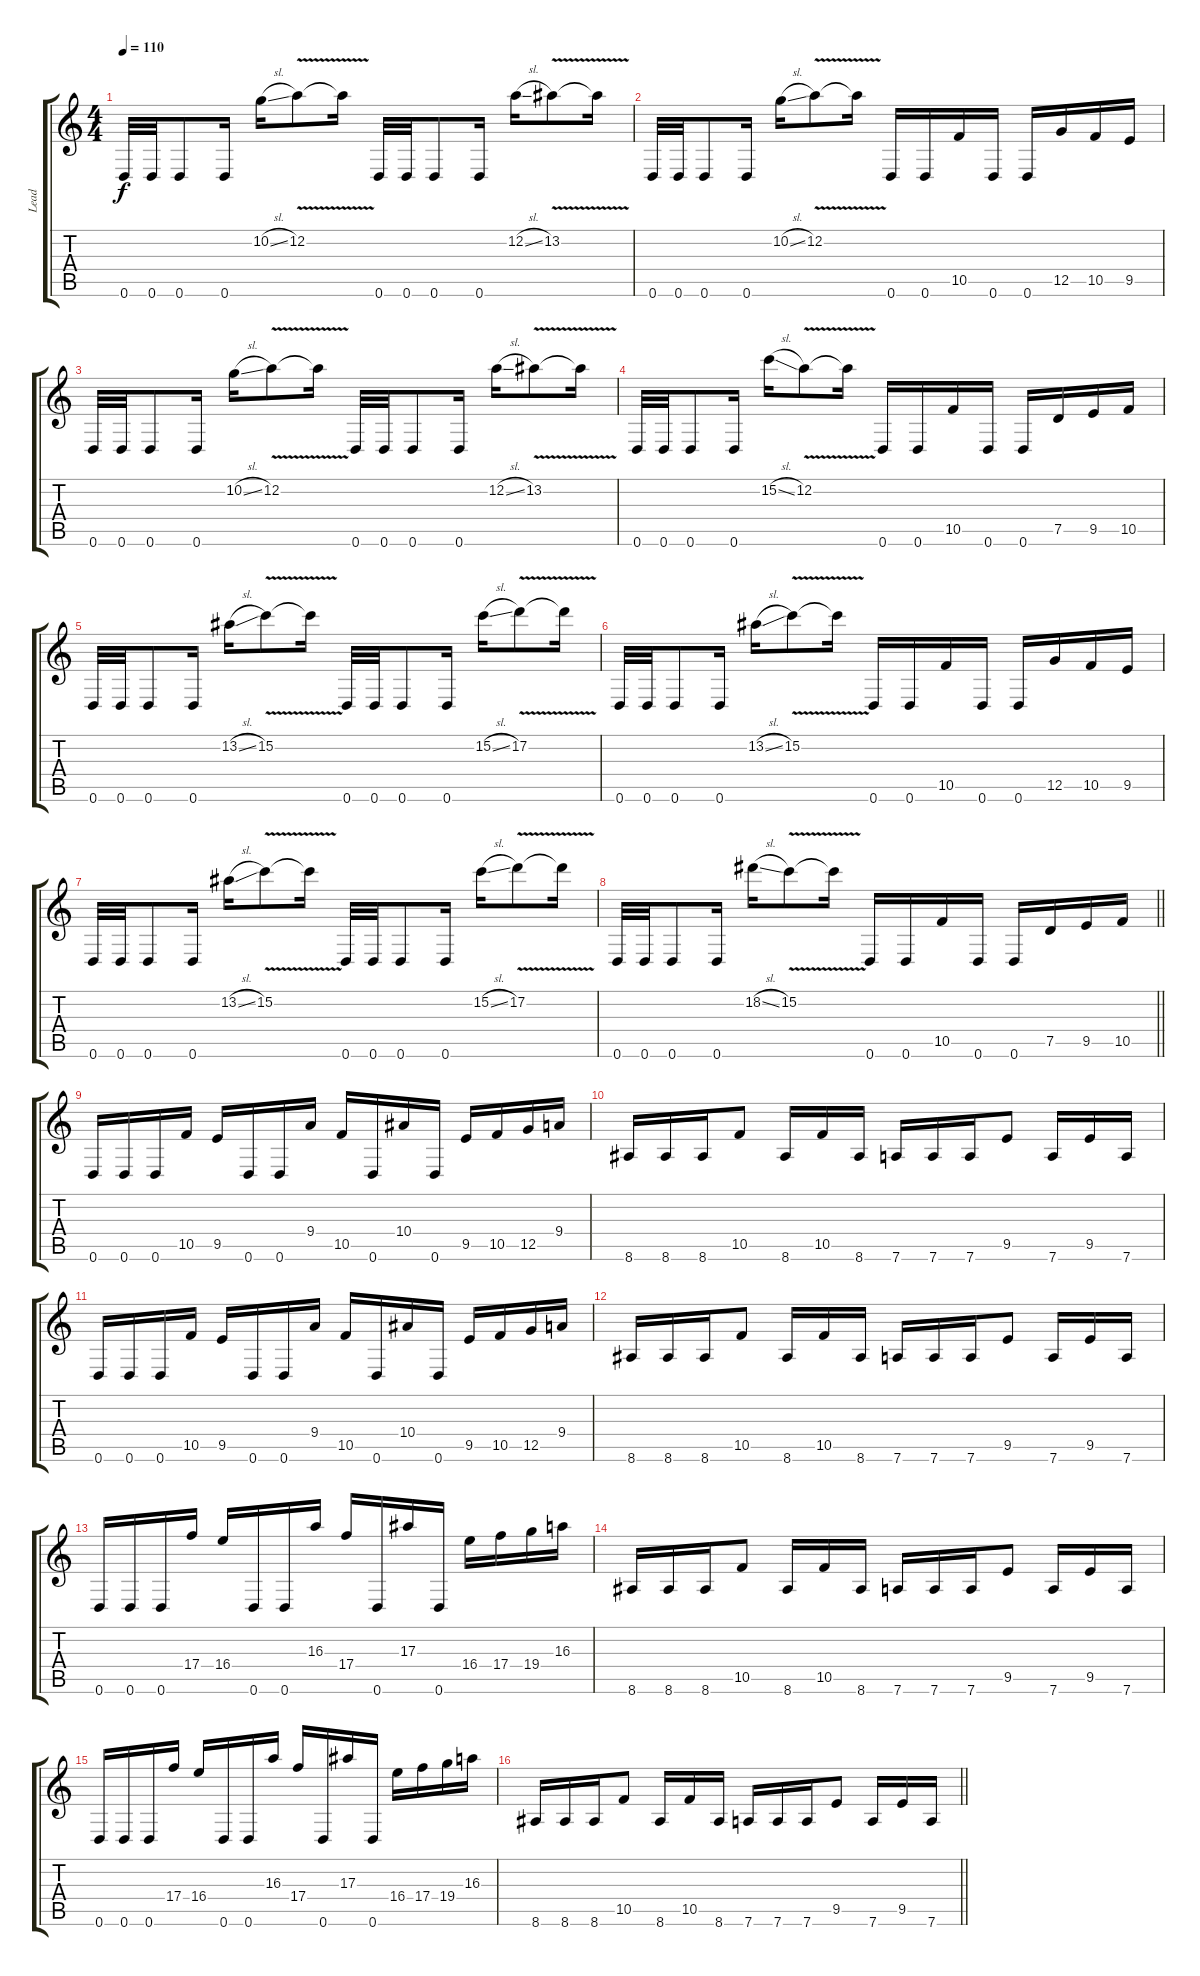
\track ("Lead" "Lead") {instrument distortionguitar}
\staff {score tabs}
\tuning (D4 A3 F3 C3 G2 D2) {hide}
\ts (4 4)
\section ("" "")
\tempo 110
\clef g2
\ks c
0.6.32{dy f} 0.6.32 0.6.8 0.6.16 10.2{sl}.16 12.2{v}.8 12.2{t}.16 0.6.32 0.6.32 0.6.8 0.6.16 12.2{sl}.16 13.2{v}.8 13.2{t}.16 |
0.6.32 0.6.32 0.6.8 0.6.16 10.2{sl}.16 12.2{v}.8 12.2{t}.16 0.6.16 0.6.16 10.5.16 0.6.16 0.6.16 12.5.16 10.5.16 9.5.16 |
0.6.32 0.6.32 0.6.8 0.6.16 10.2{sl}.16 12.2{v}.8 12.2{t}.16 0.6.32 0.6.32 0.6.8 0.6.16 12.2{sl}.16 13.2{v}.8 13.2{t}.16 |
0.6.32 0.6.32 0.6.8 0.6.16 15.2{sl}.16 12.2{v}.8 12.2{t}.16 0.6.16 0.6.16 10.5.16 0.6.16 0.6.16 7.5.16 9.5.16 10.5.16 |
0.6.32 0.6.32 0.6.8 0.6.16 13.2{sl}.16 15.2{v}.8 15.2{t}.16 0.6.32 0.6.32 0.6.8 0.6.16 15.2{sl}.16 17.2{v}.8 17.2{t}.16 |
0.6.32 0.6.32 0.6.8 0.6.16 13.2{sl}.16 15.2{v}.8 15.2{t}.16 0.6.16 0.6.16 10.5.16 0.6.16 0.6.16 12.5.16 10.5.16 9.5.16 |
0.6.32 0.6.32 0.6.8 0.6.16 13.2{sl}.16 15.2{v}.8 15.2{t}.16 0.6.32 0.6.32 0.6.8 0.6.16 15.2{sl}.16 17.2{v}.8 17.2{t}.16 |
\barLineRight lightlight
0.6.32 0.6.32 0.6.8 0.6.16 18.2{sl}.16 15.2{v}.8 15.2{t}.16 0.6.16 0.6.16 10.5.16 0.6.16 0.6.16 7.5.16 9.5.16 10.5.16 |
\section ("" "")
0.6.16 0.6.16 0.6.16 10.5.16 9.5.16 0.6.16 0.6.16 9.4.16 10.5.16 0.6.16 10.4.16 0.6.16 9.5.16 10.5.16 12.5.16 9.4.16 |
8.6.16 8.6.16 8.6.16 10.5.8 8.6.16 10.5.16 8.6.16 7.6.16 7.6.16 7.6.16 9.5.8 7.6.16 9.5.16 7.6.16 |
0.6.16 0.6.16 0.6.16 10.5.16 9.5.16 0.6.16 0.6.16 9.4.16 10.5.16 0.6.16 10.4.16 0.6.16 9.5.16 10.5.16 12.5.16 9.4.16 |
8.6.16 8.6.16 8.6.16 10.5.8 8.6.16 10.5.16 8.6.16 7.6.16 7.6.16 7.6.16 9.5.8 7.6.16 9.5.16 7.6.16 |
0.6.16 0.6.16 0.6.16 17.4.16 16.4.16 0.6.16 0.6.16 16.3.16 17.4.16 0.6.16 17.3.16 0.6.16 16.4.16 17.4.16 19.4.16 16.3.16 |
8.6.16 8.6.16 8.6.16 10.5.8 8.6.16 10.5.16 8.6.16 7.6.16 7.6.16 7.6.16 9.5.8 7.6.16 9.5.16 7.6.16 |
0.6.16 0.6.16 0.6.16 17.4.16 16.4.16 0.6.16 0.6.16 16.3.16 17.4.16 0.6.16 17.3.16 0.6.16 16.4.16 17.4.16 19.4.16 16.3.16 |
\barLineRight lightlight
8.6.16 8.6.16 8.6.16 10.5.8 8.6.16 10.5.16 8.6.16 7.6.16 7.6.16 7.6.16 9.5.8 7.6.16 9.5.16 7.6.16
